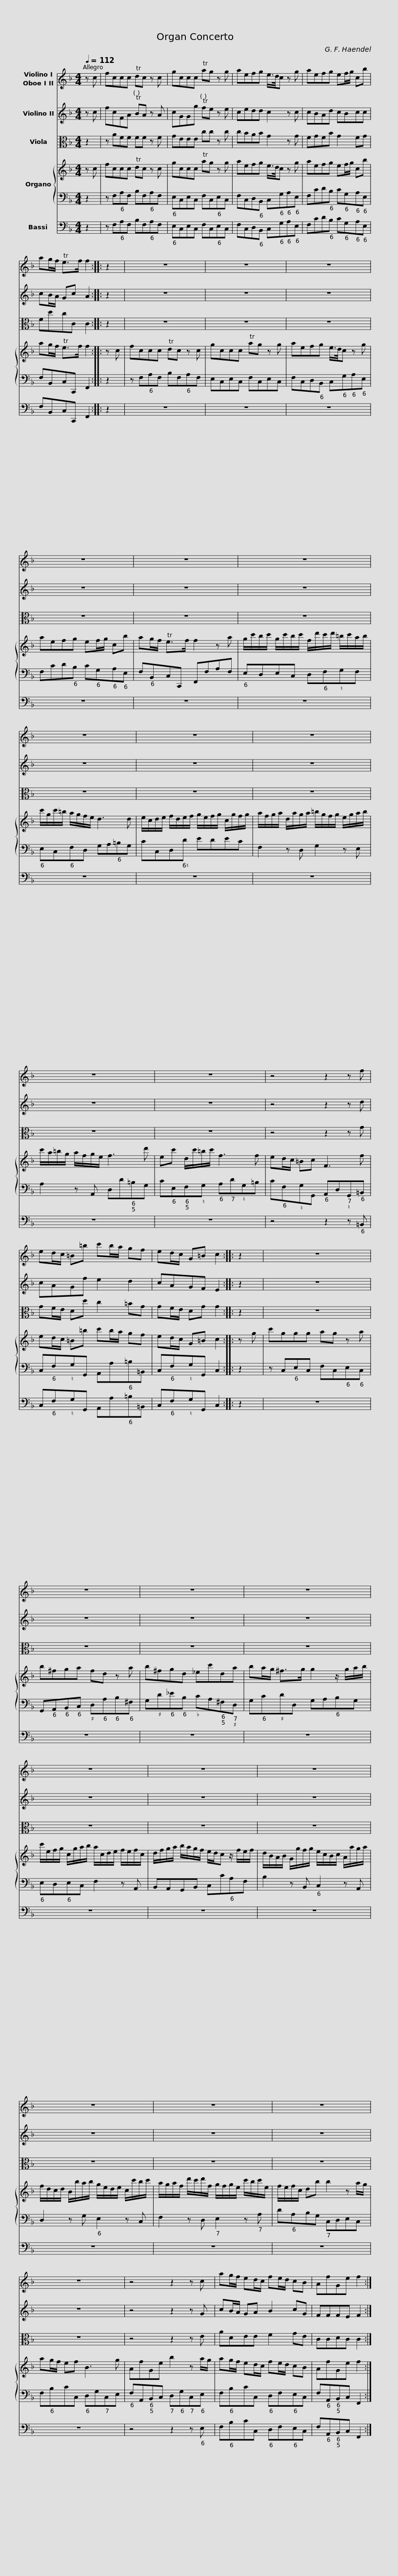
X:1
%%score 1 2 3 { 4 | 5 } 6
L:1/8
Q:1/4=112
M:4/4
I:linebreak $
K:F
V:1 treble
V:2 treble
V:3 alto
V:4 treble
V:5 bass
V:6 bass
V:1
 z c | fccc Tdc z c | gccc Tag z g | aefg e/>d/c z g | aefg ef/g/ cb |$ %5
 ag/f/ Te>f f2 :: z2 | z8 | z8 | z8 | %10
 z8 |$ z8 | z8 | z8 |$ z8 | %15
 z8 | z8 |$ z8 | z4 z2 z f | ed/c/ =B=b c'b/a/ gf | %20
 ed/c/ G=B c2 :: z2 |$ z8 | z8 | z8 | %25
 z8 |$ z8 | z8 | z8 |$ z8 | %30
 z8 | z8 |$ z8 | z4 z2 z c | ag/f/ ed/c/ fe/d/ cB | %35
 AfGe f2 :| %36
V:2
 z c | fcFA TBA z A | cGGg Tfe z e | cedd c2 z c | cBAd cBcc |$ %5
 cB/A/ Gc A2 :: z2 | z8 | z8 | z8 | %10
 z8 |$ z8 | z8 | z8 |$ z8 | %15
 z8 | z8 |$ z8 | z4 z2 z d | cAGf e2 d2 | %20
 cAGF E2 :: z2 |$ z8 | z8 | z8 | %25
 z8 |$ z8 | z8 | z8 |$ z8 | %30
 z8 | z8 |$ z8 | z4 z2 z G | cB/A/ GA B2 cG | %35
 FFFE F2 :| %36
V:3
 z2 | z AFF FF z F | GEEE cc z c | cBAB G2 z G | FGFB G2 FG |$ %5
 FdcC C2 :: z2 | z8 | z8 | z8 | %10
 z8 |$ z8 | z8 | z8 |$ z8 | %15
 z8 | z8 |$ z8 | z4 z2 z G | GF/E/ Dd c2 =BG | %20
 GF/E/ DG G2 :: z2 |$ z8 | z8 | z8 | %25
 z8 |$ z8 | z8 | z8 |$ z8 | %30
 z8 | z8 |$ z8 | z4 z2 z E | ADEE F2 GE | %35
 CCDC C2 :| %36
V:4
 z c | fccc Tdc z c | gccc Tag z g | aefg e/>d/c z g | aefg ef/g/ cb |$ %5
 ag/f/ Te>f f2 :: z c | fccc Tdc z c | gccc Tag z g | aefg e/>d/c z g | %10
 aefg ef/g/ cb |$ ag/f/ Te>f f2 z a | g/c'/b/c'/ g/c'/b/c'/ f/d'/c'/d'/ =b/c'/a/b/ | c'/g/c'/=b/ a/g/f/e/ d3 d |$ e/c/d/e/ f/d/e/f/ g/e/f/g/ c/g/f/g/ | %15
 a/f/g/a/ d/a/g/a/ =b/g/f/g/ e/g/a/b/ | c'/a/=b/g/ a/f/g/e/ f3 d' |$ ec' d/c'/=b/c'/ f3 f | ed/c/ =Bc F3 f | ed/c/ =B=b c'b/a/ gf | %20
 ed/c/ G=B c2 :: z g |$ c'ggg ag z a | b^fga fd z a | b^fgd _ec'da | %25
 ba/g/ ^f>g g2 z/ g/a/b/ |$ c'/e/f/g/ c/g/a/b/ a/c/d/e/ f/e/f/c/ | d/f/g/a/ b/a/g/f/ e/d/c z/ f/e/f/ | d/B/A/B/ G/g/f/g/ e/c/B/c/ A/a/g/a/ |$ f/d/c/d/ B/b/a/b/ g/e/d/e/ c/c'/b/c'/ | %30
 a/g/a/f/ d'/c'/d'/f/ g/f/g/e/ c'/b/c'/e/ | f/e/f/c/ db b2 z a/g/ |$ ag/f/ ef B3 g | AfGe b2 z a/g/ | ag/f/ ed/c/ fe/d/ cB | %35
 AfGe f2 :| %36
V:5
 z2 | z F,A,F, B,F,A,F, | E,C,E,C, F,C,E,C, | F,C,D,B,, C,G,A,E, | F,CDB, CG,A,E, |$ %5
 F,B,,C,C,, F,,2 :: z2 | z F,A,F, B,F,A,F, | E,C,E,C, F,C,E,C, | F,C,D,B,, C,G,A,E, | %10
 F,CDB, CG,A,E, |$ F,B,,C,C,, F,,F,A,F, | E,D,E,C, D,F,G,F, | E,C,F,D, G,A,=B,G, |$ CC,D,D EDEC | %15
 F,2 z D, G,2 z E, | A,2 z A,, D,D=B,G, |$ CE,F,G, A,DG,=B, | CF,G,G,, A,,D,G,,=B,, | C,F,G,G,, A,,A,=B,=B,, | %20
 C,F,G,G,, C,2 :: z2 |$ z C,E,C, F,C,E,C, | G,,A,,B,,C, D,A,B,^F, | G,D_EB, CA,^F,D, | %25
 G,CDD, G,A,B,G, |$ E,D,E,C, F,2 z A,, | B,,A,,G,,B,, C,CA,F, | B,2 z B,, C,2 z A,, |$ D,2 z G, E,2 z C, | %30
 F,2 z D, E,2 z A, | DA,B,G, C,D,E,C, |$ F,B,CC, D,G,C,E, | F,A,,B,,C, D,G,C,E, | F,B,CC, D,F,E,C, | %35
 F,A,,B,,C, F,,2 :| %36
V:6
 z2 | z F,A,F, B,F,A,F, | E,C,E,C, F,C,E,C, | F,C,D,B,, C,G,A,E, | F,CDB, CG,A,E, |$ %5
 F,B,,C,C,, F,,2 :: z2 | z8 | z8 | z8 | %10
 z8 |$ z8 | z8 | z8 |$ z8 | %15
 z8 | z8 |$ z8 | z4 z2 z =B,, | C,F,G,G,, A,,A,=B,=B,, | %20
 C,F,G,G,, C,2 :: z2 |$ z8 | z8 | z8 | %25
 z8 |$ z8 | z8 | z8 |$ z8 | %30
 z8 | z8 |$ z8 | z4 z2 z E, | F,B,CC, D,F,E,C, | %35
 F,A,,B,,C, F,,2 :| %36
